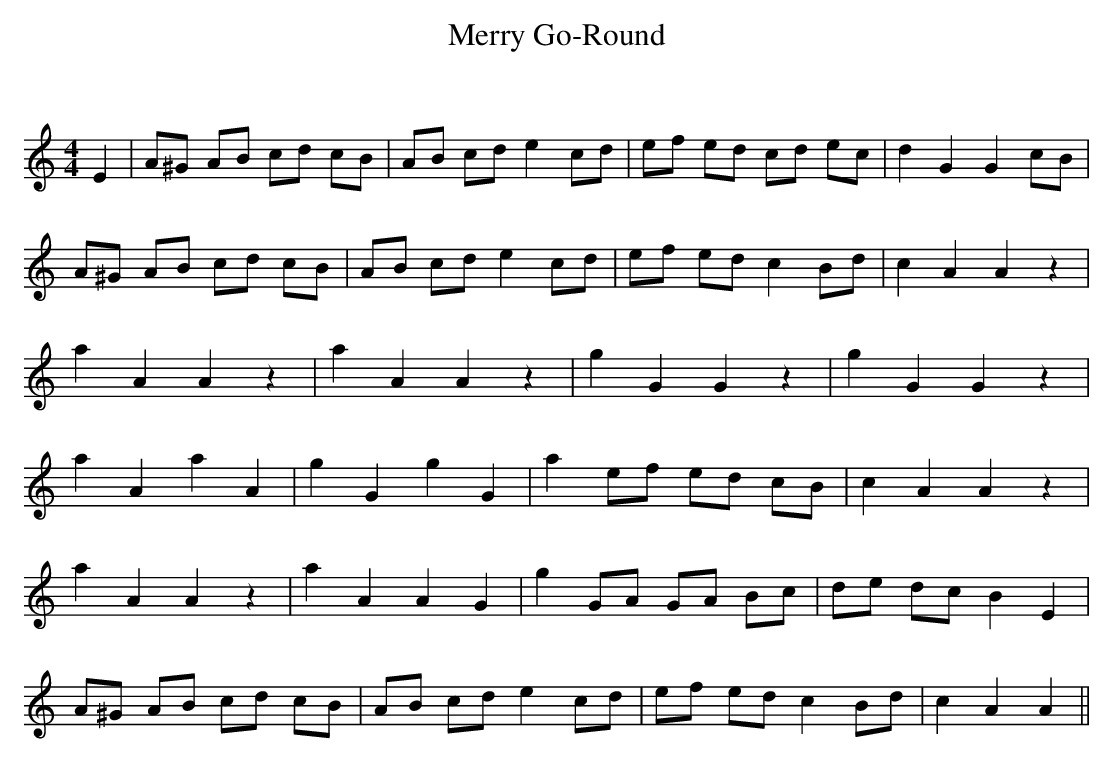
X:1
T: Merry Go-Round
C:
Q: 232
K:Am
M:4/4
L:1/8
E2|A^G AB cd cB|AB cd e2 cd|ef ed cd ec|d2 G2 G2 cB|
A^G AB cd cB|AB cd e2 cd|ef ed c2 Bd|c2 A2 A2 z2|
a2 A2 A2 z2|a2 A2 A2 z2|g2 G2 G2 z2|g2 G2 G2 z2|
a2 A2 a2 A2|g2 G2 g2 G2|a2 ef ed cB|c2 A2 A2 z2|
a2 A2 A2 z2|a2 A2 A2 G2|g2 GA GA Bc|de dc B2 E2|
A^G AB cd cB|AB cd e2 cd|ef ed c2 Bd|c2 A2 A2||
